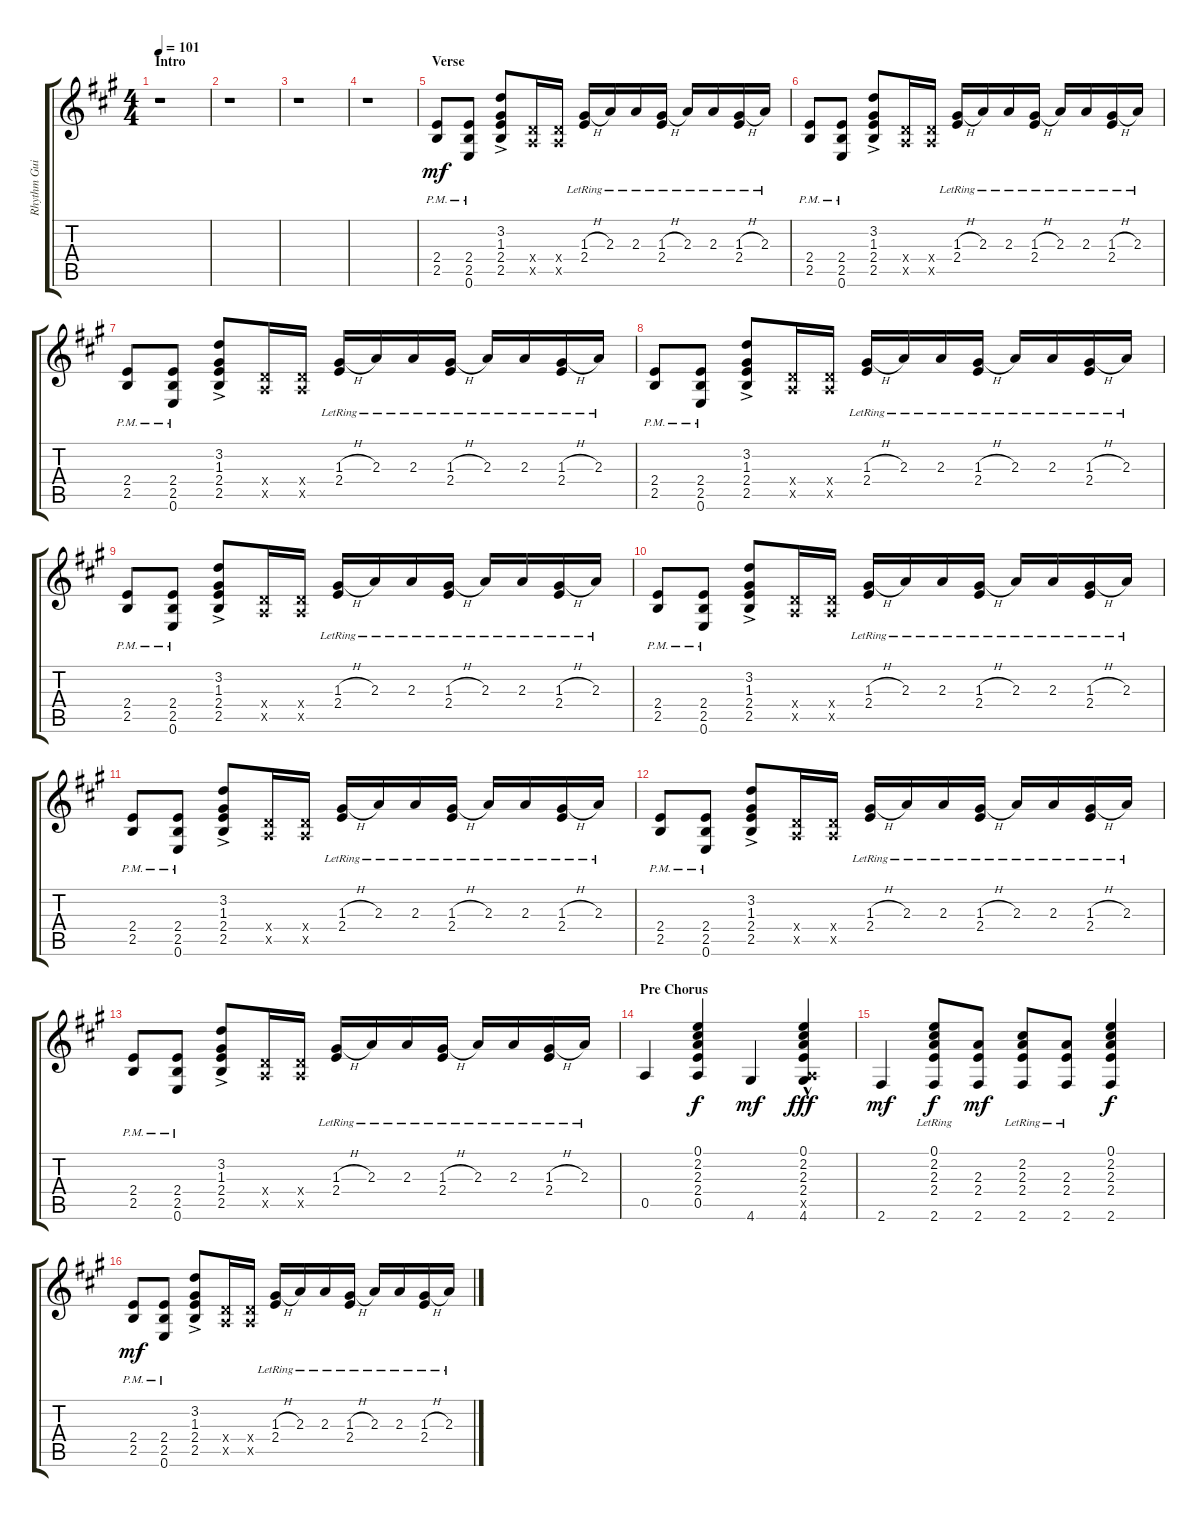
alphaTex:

\track ("Rhythm Guitar" "Rhythm Gui") {instrument overdrivenguitar}
\staff {score tabs}
\tuning (E4 B3 G3 D3 A2 E2) {hide}
\ts (4 4)
\section ("" "Intro")
\tempo 101
\clef g2
\ks a
r.1{dy mf instrument overdrivenguitar} |
r.1 |
r.1 |
r.1 |
\section ("" "Verse")
(2.4{pm} 2.5{pm}).8 (2.4{pm} 2.5{pm} 0.6{pm}).8 (3.2{ac} 1.3{ac} 2.4{ac} 2.5{ac}).8 (0.4{x} 0.5{x}).16 (0.4{x} 0.5{x}).16 (1.3{h} 2.4{lr}).16 2.3{lr}.16 2.3{lr}.16 (1.3{h} 2.4{lr}).16 2.3{lr}.16 2.3{lr}.16 (1.3{h} 2.4{lr}).16 2.3{lr}.16 |
(2.4{pm} 2.5{pm}).8 (2.4{pm} 2.5{pm} 0.6{pm}).8 (3.2{ac} 1.3{ac} 2.4{ac} 2.5{ac}).8 (0.4{x} 0.5{x}).16 (0.4{x} 0.5{x}).16 (1.3{h} 2.4{lr}).16 2.3{lr}.16 2.3{lr}.16 (1.3{h} 2.4{lr}).16 2.3{lr}.16 2.3{lr}.16 (1.3{h} 2.4{lr}).16 2.3{lr}.16 |
(2.4{pm} 2.5{pm}).8 (2.4{pm} 2.5{pm} 0.6{pm}).8 (3.2{ac} 1.3{ac} 2.4{ac} 2.5{ac}).8 (0.4{x} 0.5{x}).16 (0.4{x} 0.5{x}).16 (1.3{h} 2.4{lr}).16 2.3{lr}.16 2.3{lr}.16 (1.3{h} 2.4{lr}).16 2.3{lr}.16 2.3{lr}.16 (1.3{h} 2.4{lr}).16 2.3{lr}.16 |
(2.4{pm} 2.5{pm}).8 (2.4{pm} 2.5{pm} 0.6{pm}).8 (3.2{ac} 1.3{ac} 2.4{ac} 2.5{ac}).8 (0.4{x} 0.5{x}).16 (0.4{x} 0.5{x}).16 (1.3{h} 2.4{lr}).16 2.3{lr}.16 2.3{lr}.16 (1.3{h} 2.4{lr}).16 2.3{lr}.16 2.3{lr}.16 (1.3{h} 2.4{lr}).16 2.3{lr}.16 |
(2.4{pm} 2.5{pm}).8 (2.4{pm} 2.5{pm} 0.6{pm}).8 (3.2{ac} 1.3{ac} 2.4{ac} 2.5{ac}).8 (0.4{x} 0.5{x}).16 (0.4{x} 0.5{x}).16 (1.3{h} 2.4{lr}).16 2.3{lr}.16 2.3{lr}.16 (1.3{h} 2.4{lr}).16 2.3{lr}.16 2.3{lr}.16 (1.3{h} 2.4{lr}).16 2.3{lr}.16 |
(2.4{pm} 2.5{pm}).8 (2.4{pm} 2.5{pm} 0.6{pm}).8 (3.2{ac} 1.3{ac} 2.4{ac} 2.5{ac}).8 (0.4{x} 0.5{x}).16 (0.4{x} 0.5{x}).16 (1.3{h} 2.4{lr}).16 2.3{lr}.16 2.3{lr}.16 (1.3{h} 2.4{lr}).16 2.3{lr}.16 2.3{lr}.16 (1.3{h} 2.4{lr}).16 2.3{lr}.16 |
(2.4{pm} 2.5{pm}).8 (2.4{pm} 2.5{pm} 0.6{pm}).8 (3.2{ac} 1.3{ac} 2.4{ac} 2.5{ac}).8 (0.4{x} 0.5{x}).16 (0.4{x} 0.5{x}).16 (1.3{h} 2.4{lr}).16 2.3{lr}.16 2.3{lr}.16 (1.3{h} 2.4{lr}).16 2.3{lr}.16 2.3{lr}.16 (1.3{h} 2.4{lr}).16 2.3{lr}.16 |
(2.4{pm} 2.5{pm}).8 (2.4{pm} 2.5{pm} 0.6{pm}).8 (3.2{ac} 1.3{ac} 2.4{ac} 2.5{ac}).8 (0.4{x} 0.5{x}).16 (0.4{x} 0.5{x}).16 (1.3{h} 2.4{lr}).16 2.3{lr}.16 2.3{lr}.16 (1.3{h} 2.4{lr}).16 2.3{lr}.16 2.3{lr}.16 (1.3{h} 2.4{lr}).16 2.3{lr}.16 |
(2.4{pm} 2.5{pm}).8 (2.4{pm} 2.5{pm} 0.6{pm}).8 (3.2{ac} 1.3{ac} 2.4{ac} 2.5{ac}).8 (0.4{x} 0.5{x}).16 (0.4{x} 0.5{x}).16 (1.3{h} 2.4{lr}).16 2.3{lr}.16 2.3{lr}.16 (1.3{h} 2.4{lr}).16 2.3{lr}.16 2.3{lr}.16 (1.3{h} 2.4{lr}).16 2.3{lr}.16 |
\section ("" "Pre Chorus")
0.5.4 (0.1 2.2 2.3 2.4 0.5).4{dy f} 4.6.4{dy mf} (0.1{hac} 2.2{hac} 2.3{hac} 2.4{hac} 0.5{hac x} 4.6{hac}).4{dy fff} |
2.6.4{dy mf} (0.1{lr} 2.2{lr} 2.3{lr} 2.4{lr} 2.6{lr}).8{dy f} (2.3 2.4 2.6).8{dy mf} (2.2{lr} 2.3{lr} 2.4{lr} 2.6{lr}).8 (2.3{lr} 2.4{lr} 2.6{lr}).8 (0.1 2.2 2.3 2.4 2.6).4{dy f} |
(2.4{pm} 2.5{pm}).8{dy mf} (2.4{pm} 2.5{pm} 0.6{pm}).8 (3.2{ac} 1.3{ac} 2.4{ac} 2.5{ac}).8 (0.4{x} 0.5{x}).16 (0.4{x} 0.5{x}).16 (1.3{h} 2.4{lr}).16 2.3{lr}.16 2.3{lr}.16 (1.3{h} 2.4{lr}).16 2.3{lr}.16 2.3{lr}.16 (1.3{h} 2.4{lr}).16 2.3{lr}.16
